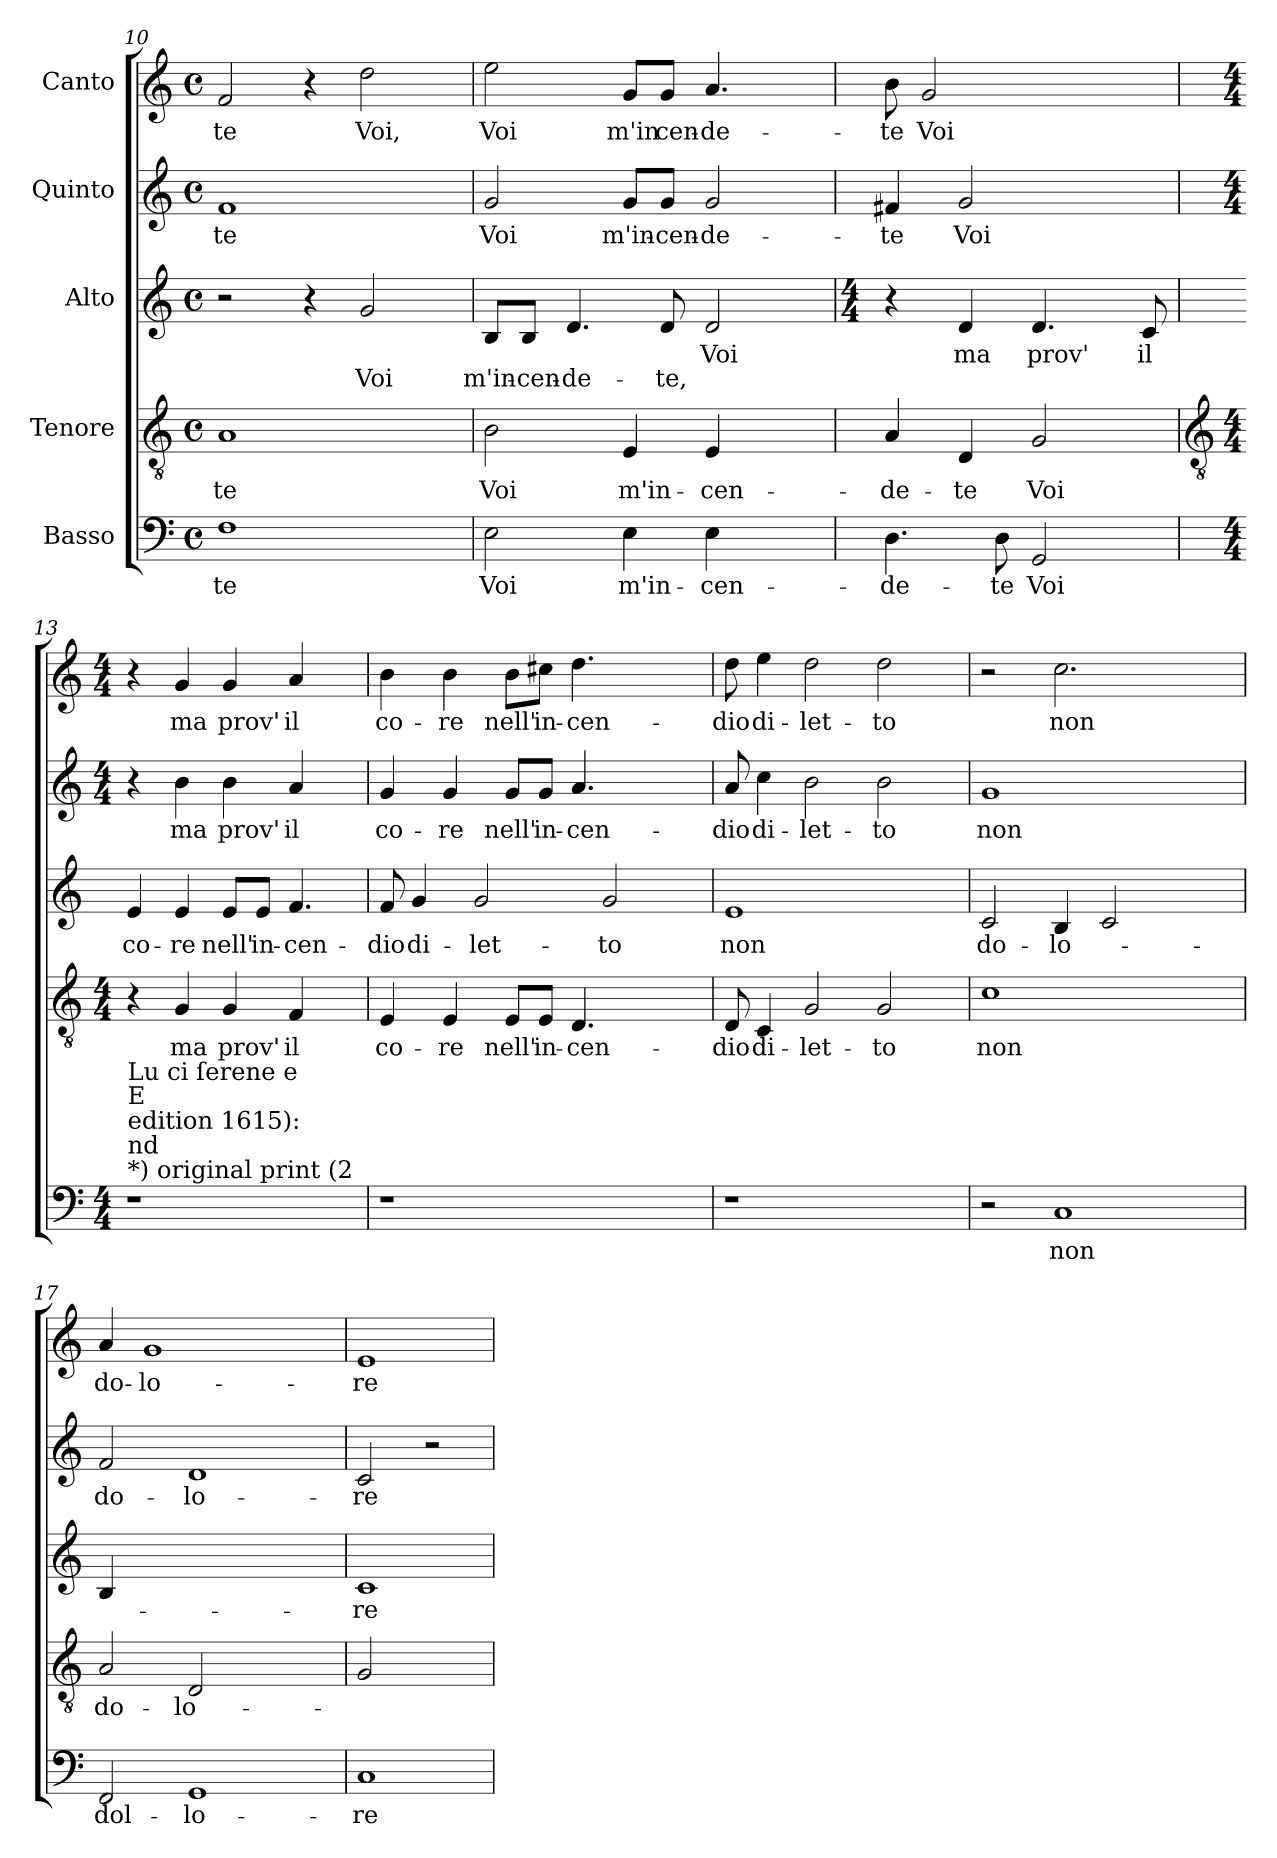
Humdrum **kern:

**kern	**text	**kern	**text	**kern	**text	**text	**kern	**text	**kern	**text
*part5	*part5	*part4	*part4	*part3	*part3	*part3	*part2	*part2	*part1	*part1
*staff5	*staff5	*staff4	*staff4	*staff3	*staff3	*staff3	*staff2	*staff2	*staff1	*staff1
*I"Basso	*	*I"Tenore	*	*I"Alto	*	*	*I"Quinto	*	*I"Canto	*
*clefF4	*	*clefGv2	*	*clefG2	*	*	*clefG2	*	*clefG2	*
*k[]	*	*k[]	*	*k[]	*	*	*k[]	*	*k[]	*
*M4/4	*	*M4/4	*	*M4/4	*	*	*M4/4	*	*M4/4	*
*met(c)	*	*met(c)	*	*met(c)	*	*	*met(c)	*	*met(c)	*
=10	=10	=10	=10	=10	=10	=10	=10	=10	=10	=10
!	!LO:LY:b	!	!LO:LY:b	!	!	!	!	!LO:LY:b	!	!LO:LY:b
1F	-te	1A	-te	2r	.	.	1f	-te	2f/	-te
.	.	.	.	4r	.	.	.	.	4r	.
!	!	!	!	!	!	!LO:LY:b	!	!	!	!LO:LY:b
.	.	.	.	2g/	.	Voi	.	.	2dd\	Voi,
4ryy	.	4ryy	.	.	.	.	4ryy	.	.	.
=11	=11	=11	=11	=11	=11	=11	=11	=11	=11	=11
!	!LO:LY:b	!	!LO:LY:b	!	!	!LO:LY:b	!	!LO:LY:b	!	!LO:LY:b
2E\	Voi	2B\	Voi	8B/L	.	m'in-	2g/	Voi	2ee\	Voi
!	!	!	!	!	!	!LO:LY:b	!	!	!	!
.	.	.	.	8B/J	.	-cen-	.	.	.	.
!	!	!	!	!	!	!LO:LY:b	!	!	!	!
.	.	.	.	4.d/	.	-de-	.	.	.	.
!	!LO:LY:b	!	!LO:LY:b	!	!	!	!	!LO:LY:b	!	!LO:LY:b
4E\	m'in-	4E/	m'in-	.	.	.	8g/L	m'in-	8g/L	m'in
!	!	!	!	!	!	!LO:LY:b	!	!LO:LY:b	!	!LO:LY:b
.	.	.	.	8d/	.	-te,	8g/J	-cen-	8g/J	cen-
!	!LO:LY:b	!	!LO:LY:b	!	!LO:LY:b	!	!	!LO:LY:b	!	!LO:LY:b
4E\	-cen-	4E/	-cen-	2d/	Voi	.	2g/	-de-	4.a/	-de-
4ryy	.	4ryy	.	.	.	.	.	.	.	.
.	.	.	.	.	.	.	.	.	8ryy	.
!!LO:PB:g=z
=12	=12	=12	=12	=12	=12	=12	=12	=12	=12	=12
*	*	*	*	*M4/4	*	*	*	*	*	*
!	!LO:LY:b	!	!LO:LY:b	!	!	!	!	!LO:LY:b	!	!LO:LY:b
4.D\	-de-	4A/	-de-	4r	.	.	4f#X/	-te	8b\	-te
!	!	!	!	!	!	!	!	!	!	!LO:LY:b
.	.	.	.	.	.	.	.	.	2g/	Voi
!	!	!	!LO:LY:b	!	!LO:LY:b	!	!	!LO:LY:b	!	!
.	.	4D/	-te	4d/	ma	.	2g/	Voi	.	.
!	!LO:LY:b	!	!	!	!	!	!	!	!	!
8D\	-te	.	.	.	.	.	.	.	.	.
!	!LO:LY:b	!	!LO:LY:b	!	!LO:LY:b	!	!	!	!	!
2GG/	Voi	2G/	Voi	4.d/	prov'	.	.	.	.	.
.	.	.	.	.	.	.	.	.	4.ryy	.
.	.	.	.	.	.	.	4ryy	.	.	.
!	!	!	!	!	!LO:LY:b	!	!	!	!	!
.	.	.	.	8c/	il	.	.	.	.	.
!!LO:LB:g=z
=13	=13	=13	=13	=13	=13	=13	=13	=13	=13	=13
*	*	*clefGv2	*	*	*	*	*	*	*	*
*M4/4	*	*M4/4	*	*	*	*	*M4/4	*	*M4/4	*
!LO:TX:a:t=*) original print (2	!	!	!	!	!	!	!	!	!	!
!LO:TX:a:t=nd	!	!	!	!	!	!	!	!	!	!
!LO:TX:a:t=edition 1615)&colon;	!	!	!	!	!	!	!	!	!	!
!LO:TX:a:t=E	!	!	!	!	!	!	!	!	!	!
!LO:TX:a:t=Lu     ci  ſerene e	!	!	!	!	!	!	!	!	!	!
!	!	!	!	!	!LO:LY:b	!	!	!	!	!
*	*	*	*	*	*	*	*	*	*^	*
1r	.	4r	.	4e/	co-	.	4r	.	4r	1ryy	.
!	!	!	!LO:LY:b	!	!LO:LY:b	!	!	!LO:LY:b	!	!	!LO:LY:b
.	.	4G/	ma	4e/	-re	.	4b\	ma	4g/	.	ma
!	!	!	!LO:LY:b	!	!LO:LY:b	!	!	!LO:LY:b	!	!	!LO:LY:b
.	.	4G/	prov'	8e/L	nell'	.	4b\	prov'	4g/	.	prov'
!	!	!	!	!	!LO:LY:b	!	!	!	!	!	!
.	.	.	.	8e/J	in-	.	.	.	.	.	.
!	!	!	!LO:LY:b	!	!LO:LY:b	!	!	!LO:LY:b	!	!	!LO:LY:b
.	.	4F/	il	4.f/	-cen-	.	4a/	il	4a/	.	il
8ryy	.	8ryy	.	.	.	.	8ryy	.	8ryy	8ryy	.
=14	=14	=14	=14	=14	=14	=14	=14	=14	=14	=14	=14
!	!	!	!LO:LY:b	!	!LO:LY:b	!	!	!LO:LY:b	!	!	!LO:LY:b
1r	.	4E/	co-	8f/	-dio	.	4g/	co-	4b\	2ryy	co-
!	!	!	!	!	!LO:LY:b	!	!	!	!	!	!
.	.	.	.	4g/	di-	.	.	.	.	.	.
!	!	!	!LO:LY:b	!	!	!	!	!LO:LY:b	!	!	!LO:LY:b
.	.	4E/	-re	.	.	.	4g/	-re	4b\	.	-re
!	!	!	!	!	!LO:LY:b	!	!	!	!	!	!
.	.	.	.	2g/	-let-	.	.	.	.	.	.
!	!	!	!LO:LY:b	!	!	!	!	!LO:LY:b	!	!	!LO:LY:b
.	.	8E/L	nell'	.	.	.	8g/L	nell'	8b\L	4ryy	nell'
!	!	!	!LO:LY:b	!	!	!	!	!LO:LY:b	!	!	!LO:LY:b
.	.	8E/J	in-	.	.	.	8g/J	in-	8cc#X\J	.	in-
!	!	!	!LO:LY:b	!	!	!	!	!LO:LY:b	!	!	!LO:LY:b
.	.	4.D/	-cen-	.	.	.	4.a/	-cen-	4.dd\	4ryy	-cen-
!	!	!	!	!	!LO:LY:b	!	!	!	!	!	!
.	.	.	.	2g/	-to	.	.	.	.	.	.
4.ryy	.	.	.	.	.	.	.	.	.	4.ryy	.
.	.	4ryy	.	.	.	.	4ryy	.	4ryy	.	.
*	*	*	*	*	*	*	*	*	*v	*v	*
=15	=15	=15	=15	=15	=15	=15	=15	=15	=15	=15
!	!	!	!LO:LY:b	!	!LO:LY:b	!	!	!LO:LY:b	!	!LO:LY:b
1r	.	8D/	-dio	1e	non	.	8a/	-dio	8dd\	-dio
!	!	!	!LO:LY:b	!	!	!	!	!LO:LY:b	!	!LO:LY:b
.	.	4C/	di-	.	.	.	4cc\	di-	4ee\	di-
!	!	!	!LO:LY:b	!	!	!	!	!LO:LY:b	!	!LO:LY:b
.	.	2G/	-let-	.	.	.	2b\	-let-	2dd\	-let-
!	!	!	!LO:LY:b	!	!	!	!	!LO:LY:b	!	!LO:LY:b
.	.	2G/	-to	.	.	.	2b\	-to	2dd\	-to
4.ryy	.	.	.	4.ryy	.	.	.	.	.	.
=16	=16	=16	=16	=16	=16	=16	=16	=16	=16	=16
!	!	!	!LO:LY:b	!	!LO:LY:b	!	!	!LO:LY:b	!	!
2r	.	1c	non	2c/	do-	.	1g	non	2r	.
!	!LO:LY:b	!	!	!	!LO:LY:b	!	!	!	!	!LO:LY:b
1C	non	.	.	4B/	-lo-	.	.	.	2.cc\	non
.	.	.	.	2c/	.	.	.	.	.	.
.	.	2ryy	.	.	.	.	2ryy	.	.	.
.	.	.	.	4ryy	.	.	.	.	4ryy	.
=17	=17	=17	=17	=17	=17	=17	=17	=17	=17	=17
!	!LO:LY:b	!	!LO:LY:b	!	!	!	!	!LO:LY:b	!	!LO:LY:b
2FF/	dol-	2A/	do-	4B/	.	.	2f/	do-	4a/	do-
!	!	!	!	!	!	!	!	!	!	!LO:LY:b
.	.	.	.	1ryy	.	.	.	.	1g	-lo-
!	!LO:LY:b	!	!LO:LY:b	!	!	!	!	!LO:LY:b	!	!
1GG	-lo-	2D/	-lo-	.	.	.	1d	-lo-	.	.
.	.	2ryy	.	.	.	.	.	.	.	.
.	.	.	.	4ryy	.	.	.	.	4ryy	.
!!LO:LB:g=z
=18	=18	=18	=18	=18	=18	=18	=18	=18	=18	=18
!	!LO:LY:b	!	!	!	!LO:LY:b	!	!	!LO:LY:b	!	!LO:LY:b
1C	-re	2G/	.	1c	-re	.	2c/	-re	1e	-re
.	.	2ryy	.	.	.	.	2r	.	.	.
=	=	=	=	=	=	=	=	=	=	=
*-	*-	*-	*-	*-	*-	*-	*-	*-	*-	*-
